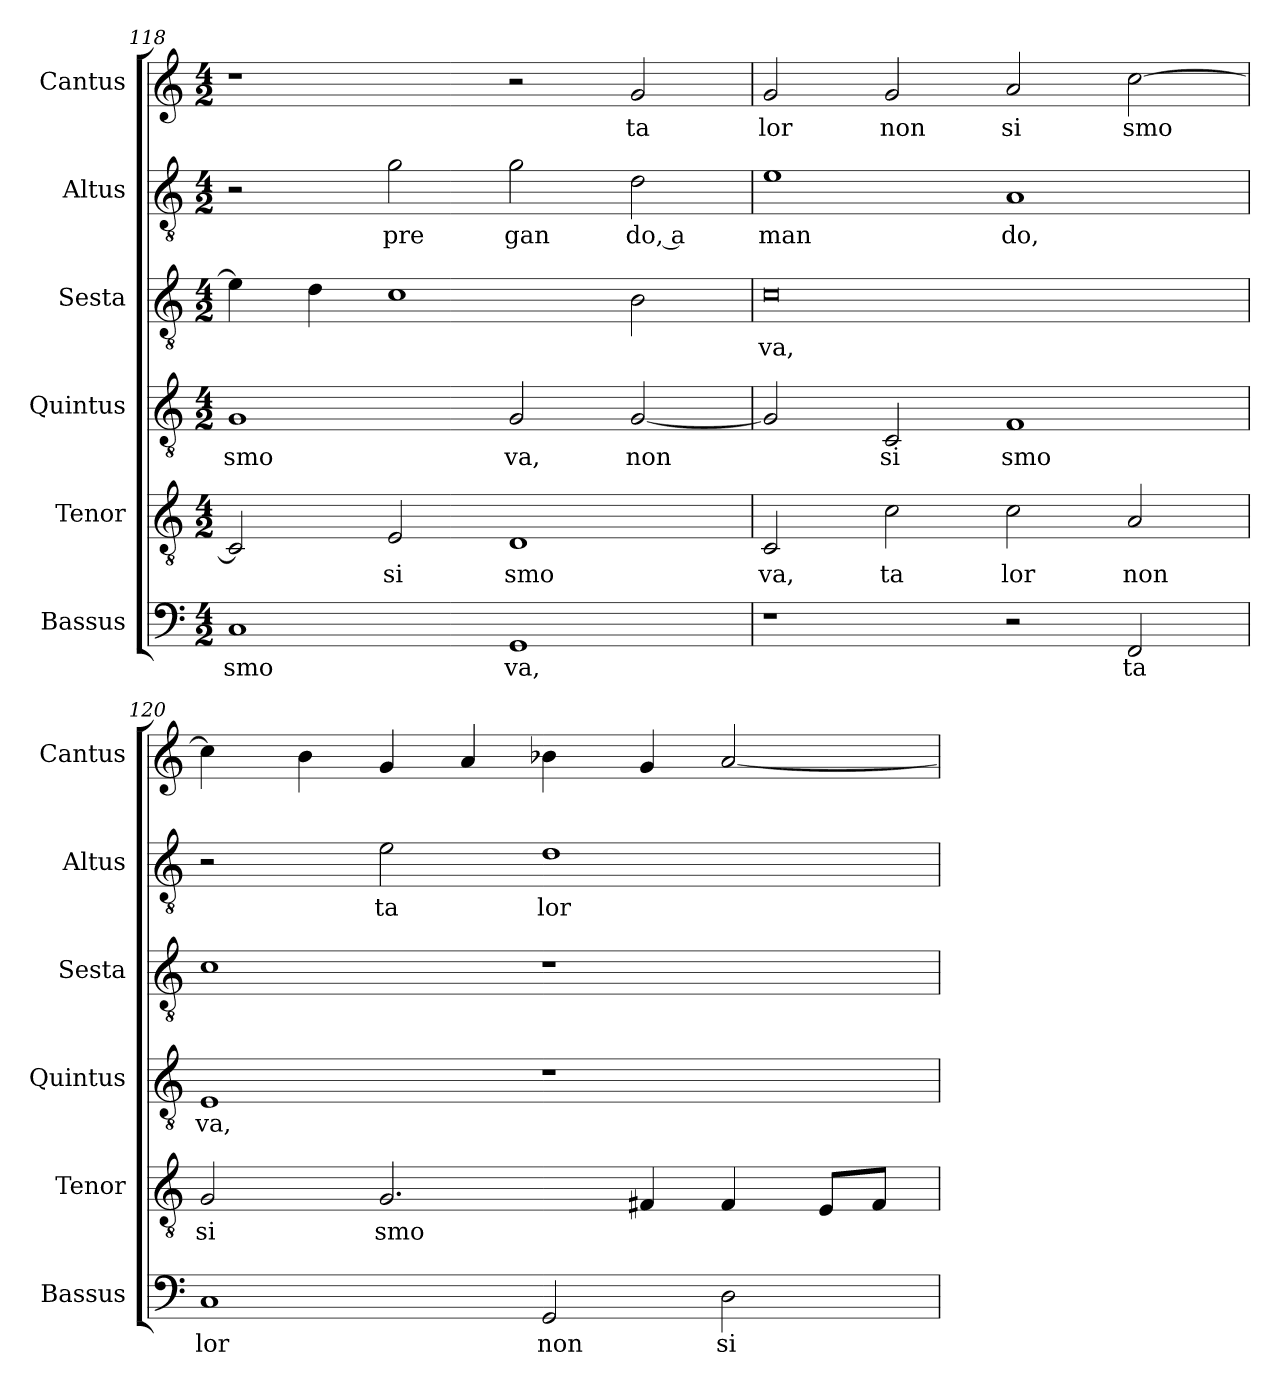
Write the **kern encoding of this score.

**kern	**text	**kern	**text	**kern	**text	**kern	**text	**kern	**text	**kern	**text
*part6	*part6	*part5	*part5	*part4	*part4	*part3	*part3	*part2	*part2	*part1	*part1
*staff6	*staff6	*staff5	*staff5	*staff4	*staff4	*staff3	*staff3	*staff2	*staff2	*staff1	*staff1
*I"Bassus	*	*I"Tenor	*	*I"Quintus	*	*I"Sesta	*	*I"Altus	*	*I"Cantus	*
*I'Bassus	*	*I'Tenor	*	*I'Quintus	*	*I'Sesta	*	*I'Altus	*	*I'Cantus	*
*clefF4	*	*clefGv2	*	*clefGv2	*	*clefGv2	*	*clefGv2	*	*clefG2	*
*	*	*	*	*k[]	*	*k[]	*	*	*	*	*
*	*	*	*	*C:	*	*C:	*	*	*	*	*
*M4/2	*	*M4/2	*	*M4/2	*	*M4/2	*	*M4/2	*	*M4/2	*
=118	=118	=118	=118	=118	=118	=118	=118	=118	=118	=118	=118
!	!LO:LY:b:cj	!	!	!	!LO:LY:b:cj	!	!	!	!	!	!
1C	smo	2C/]	.	1G	smo	4e\]	.	2r	.	1r	.
.	.	.	.	.	.	4d\	.	.	.	.	.
!	!	!	!LO:LY:b:cj	!	!	!	!	!	!LO:LY:b:cj	!	!
.	.	2E/	si	.	.	1c	.	2g\	pre	.	.
!	!LO:LY:b:cj	!	!LO:LY:b:cj	!	!LO:LY:b:cj	!	!	!	!LO:LY:b:cj	!	!
1GG	va,	1D	smo	2G/	va,	.	.	2g\	gan	2r	.
!	!	!	!	!	!LO:LY:b	!	!	!	!LO:LY:b:rj	!	!LO:LY:b:cj
.	.	.	.	[<2G/	non	2B\	.	2d\	do, a	2g/	ta
=119	=119	=119	=119	=119	=119	=119	=119	=119	=119	=119	=119
!	!	!	!LO:LY:b:cj	!	!	!	!LO:LY:b:cj	!	!LO:LY:b:cj	!	!LO:LY:b:cj
1r	.	2C/	va,	2G/]	.	0c	-va,	1e	man	2g/	lor
!	!	!	!LO:LY:b:cj	!	!LO:LY:b:cj	!	!	!	!	!	!LO:LY:b:cj
.	.	2c\	ta	2C/	si	.	.	.	.	2g/	non
!	!	!	!LO:LY:b:cj	!	!LO:LY:b:cj	!	!	!	!LO:LY:b:cj	!	!LO:LY:b:cj
2r	.	2c\	lor	1F	smo	.	.	1A	do,	2a/	si
!	!LO:LY:b:cj	!	!LO:LY:b:cj	!	!	!	!	!	!	!	!LO:LY:b
2FF/	ta	2A/	non	.	.	.	.	.	.	[<2cc\	smo
!!LO:LB:g=z
=120	=120	=120	=120	=120	=120	=120	=120	=120	=120	=120	=120
!	!LO:LY:b:cj	!	!LO:LY:b:cj	!	!LO:LY:b:cj	!	!	!	!	!	!
*	*	*	*	*	*	*	*	*	*	*^	*
1C	lor	2G/	si	1E	va,	1c	.	2r	.	4cc\]	8..ryy	.
.	.	.	.	.	.	.	.	.	.	.	1ryy	.
.	.	.	.	.	.	.	.	.	.	4b\	.	.
!	!	!	!LO:LY:b	!	!	!	!	!	!LO:LY:b:cj	!	!	!
.	.	2.G/	smo	.	.	.	.	2e\	ta	4g/	.	.
.	.	.	.	.	.	.	.	.	.	4a/	.	.
!	!LO:LY:b:cj	!	!	!	!	!	!	!	!LO:LY:b:cj	!	!	!
2GG/	non	.	.	1r	.	1r	.	1d	lor	4b-X\	.	.
.	.	.	.	.	.	.	.	.	.	.	2ryy	.
.	.	4F#/	.	.	.	.	.	.	.	4g/	.	.
!	!LO:LY:b:cj	!	!	!	!	!	!	!	!	!	!	!
2D\	si	4F#/	.	.	.	.	.	.	.	[<2a/	.	.
.	.	.	.	.	.	.	.	.	.	.	4ryy	.
.	.	8E/L	.	.	.	.	.	.	.	.	.	.
.	.	8F#/J	.	.	.	.	.	.	.	.	.	.
.	.	.	.	.	.	.	.	.	.	.	32ryy	.
*	*	*	*	*	*	*	*	*	*	*v	*v	*
=	=	=	=	=	=	=	=	=	=	=	=
*-	*-	*-	*-	*-	*-	*-	*-	*-	*-	*-	*-
